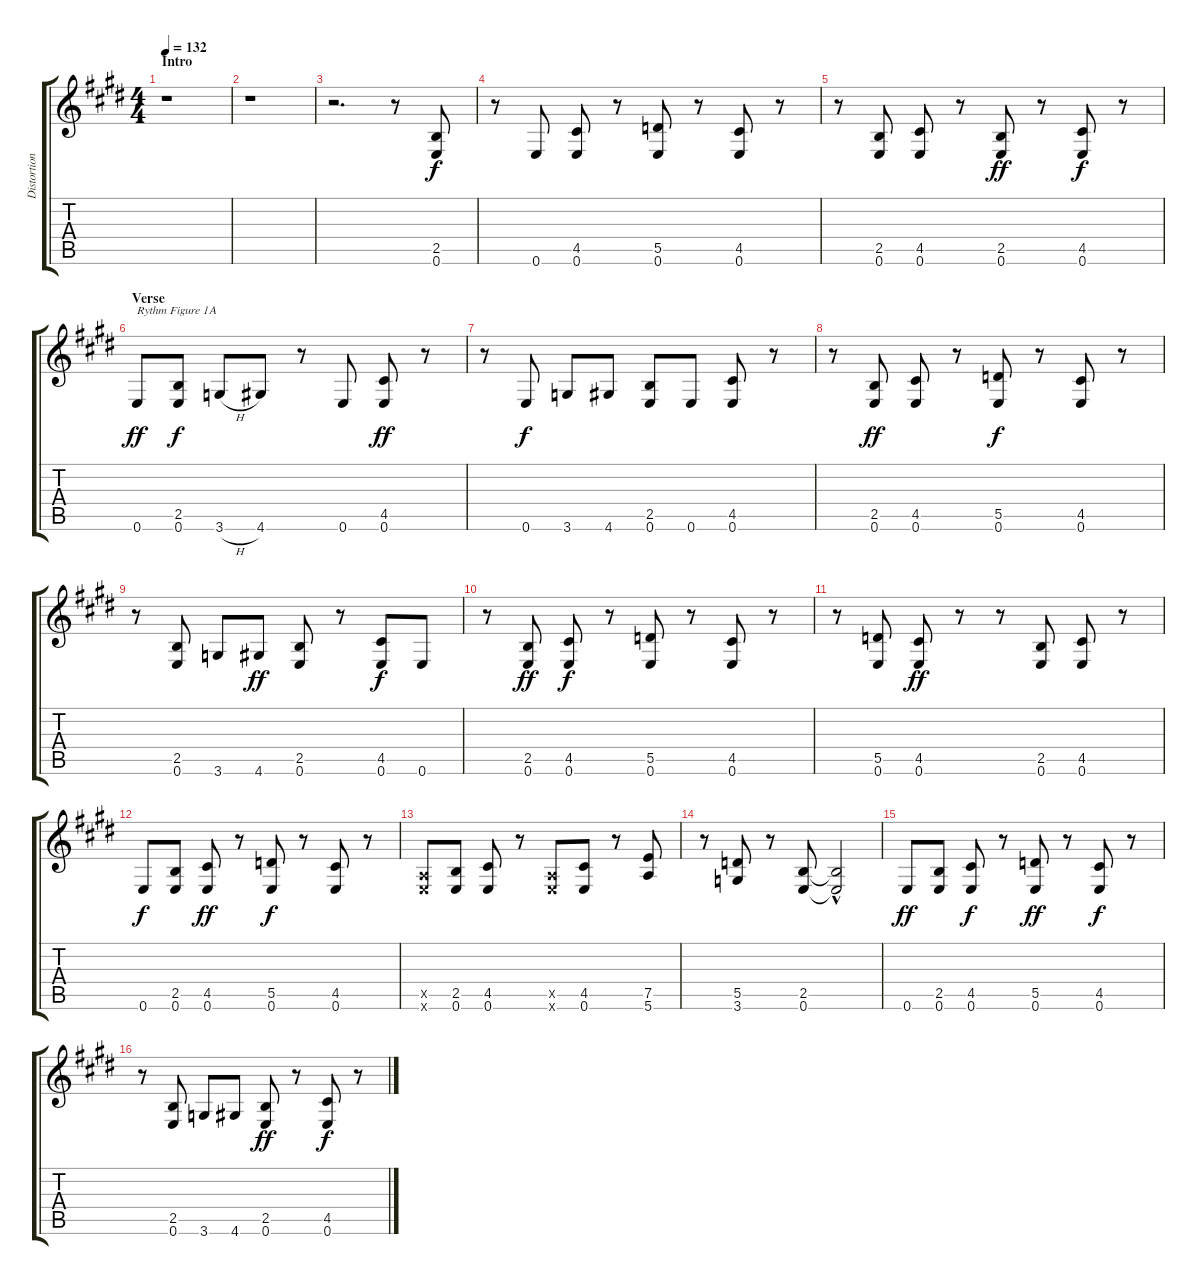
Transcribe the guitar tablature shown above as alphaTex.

\track ("Distortion Rythm [Guitar III]" "Distortion") {instrument distortionguitar}
\staff {score tabs}
\tuning (E4 B3 G3 D3 A2 E2) {hide}
\ts (4 4)
\section ("" "Intro")
\tempo 132
\clef g2
\ks e
r.1{dy f instrument distortionguitar} |
r.1 |
r.2{d} r.8 (2.5 0.6).8 |
r.8 0.6.8 (4.5 0.6).8 r.8 (5.5 0.6).8 r.8 (4.5 0.6).8 r.8 |
r.8 (2.5 0.6).8 (4.5 0.6).8 r.8 (2.5 0.6).8{dy ff} r.8 (4.5 0.6).8{dy f} r.8 |
\section ("" "Verse")
0.6.8{txt "Rythm Figure 1A" dy ff} (2.5 0.6).8{dy f} 3.6{h}.8 4.6.8 r.8 0.6.8 (4.5 0.6).8{dy ff} r.8 |
r.8 0.6.8{dy f} 3.6.8 4.6.8 (2.5 0.6).8 0.6.8 (4.5 0.6).8 r.8 |
r.8 (2.5 0.6).8{dy ff} (4.5 0.6).8 r.8 (5.5 0.6).8{dy f} r.8 (4.5 0.6).8 r.8 |
r.8 (2.5 0.6).8 3.6.8 4.6.8{dy ff} (2.5 0.6).8 r.8 (4.5 0.6).8{dy f} 0.6.8 |
r.8 (2.5 0.6).8{dy ff} (4.5 0.6).8{dy f} r.8 (5.5 0.6).8 r.8 (4.5 0.6).8 r.8 |
r.8 (5.5 0.6).8 (4.5 0.6).8{dy ff} r.8 r.8 (2.5 0.6).8 (4.5 0.6).8 r.8 |
0.6.8{dy f} (2.5 0.6).8 (4.5 0.6).8{dy ff} r.8 (5.5 0.6).8{dy f} r.8 (4.5 0.6).8 r.8 |
(0.5{x} 0.6{x}).8 (2.5 0.6).8 (4.5 0.6).8 r.8 (0.5{x} 0.6{x}).8 (4.5 0.6).8 r.8 (7.5 5.6).8 |
r.8 (5.5 3.6).8 r.8 (2.5 0.6).8 (2.5{t} 0.6{hac t}).2 |
0.6.8{dy ff} (2.5 0.6).8 (4.5 0.6).8{dy f} r.8 (5.5 0.6).8{dy ff} r.8 (4.5 0.6).8{dy f} r.8 |
r.8 (2.5 0.6).8 3.6.8 4.6.8 (2.5 0.6).8{dy ff} r.8 (4.5 0.6).8{dy f} r.8
